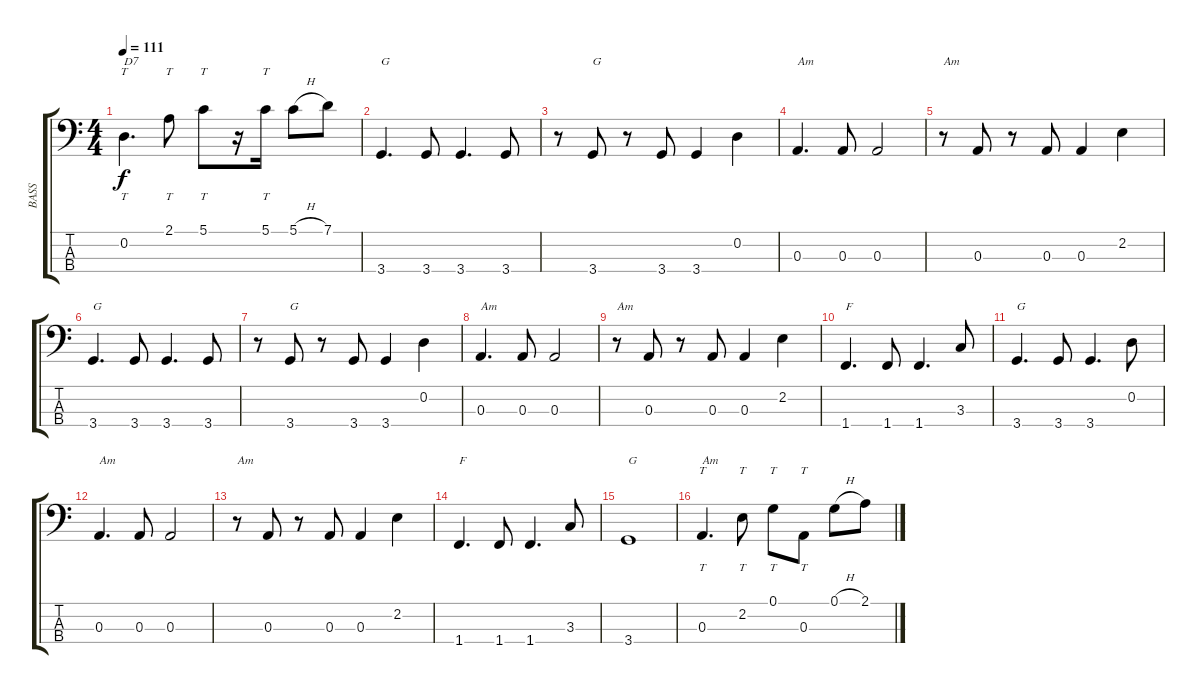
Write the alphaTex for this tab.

\track ("BASS" "BASS") {instrument electricbassfinger}
\staff {score tabs}
\tuning (G2 D2 A1 E1) {hide}
\ts (4 4)
\tempo 111
\clef f4
\ks c
0.2.4{tt d txt "D7" dy f} 2.1.8{tt} 5.1.8{tt} r.16 5.1.16{tt} 5.1{h}.8 7.1.8 |
3.4.4{d txt "G"} 3.4.8 3.4.4{d} 3.4.8 |
r.8 3.4.8{txt "G"} r.8 3.4.8 3.4.4 0.2.4 |
0.3.4{d txt "Am"} 0.3.8 0.3.2 |
r.8{txt "Am"} 0.3.8 r.8 0.3.8 0.3.4 2.2.4 |
3.4.4{d txt "G"} 3.4.8 3.4.4{d} 3.4.8 |
r.8 3.4.8{txt "G"} r.8 3.4.8 3.4.4 0.2.4 |
0.3.4{d txt "Am"} 0.3.8 0.3.2 |
r.8{txt "Am"} 0.3.8 r.8 0.3.8 0.3.4 2.2.4 |
1.4.4{d txt "F"} 1.4.8 1.4.4{d} 3.3.8 |
3.4.4{d txt "G"} 3.4.8 3.4.4{d} 0.2.8 |
0.3.4{d txt "Am"} 0.3.8 0.3.2 |
r.8{txt "Am"} 0.3.8 r.8 0.3.8 0.3.4 2.2.4 |
1.4.4{d txt "F"} 1.4.8 1.4.4{d} 3.3.8 |
3.4.1{txt "G"} |
0.3.4{tt d txt "Am"} 2.2.8{tt} 0.1.8{tt} 0.3.8{tt} 0.1{h}.8 2.1.8
